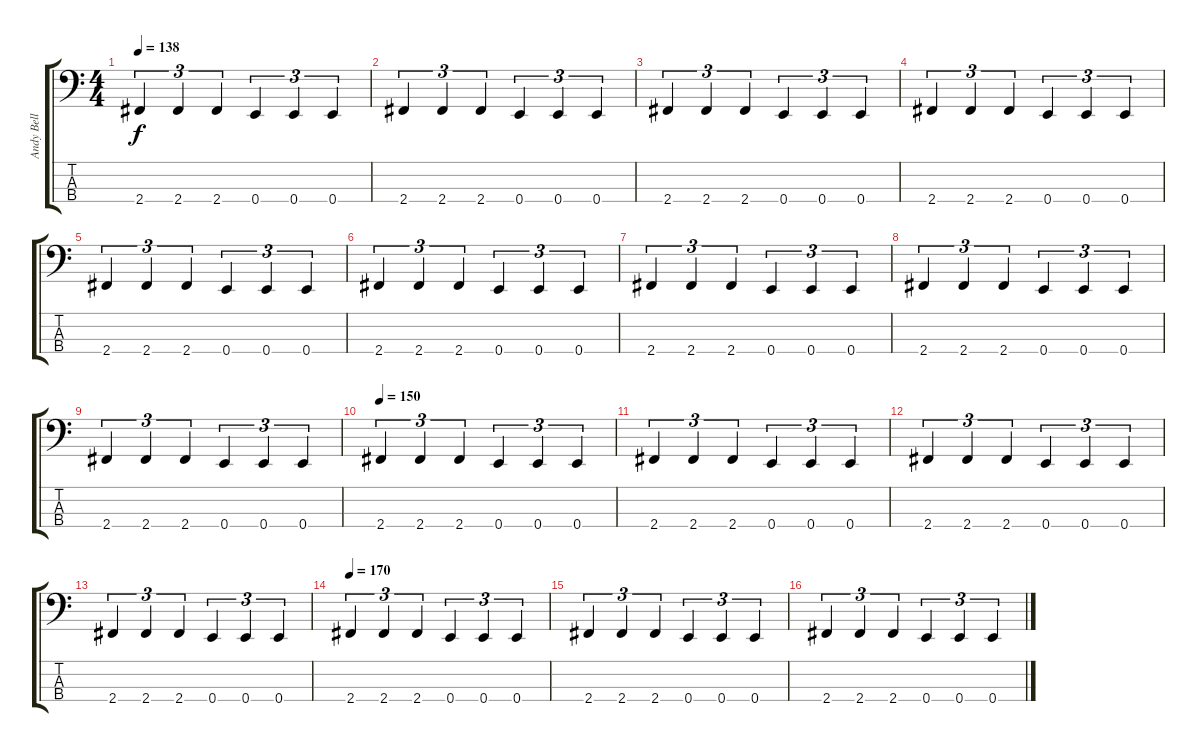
\track ("Andy Bell" "Andy Bell") {instrument electricbasspick}
\staff {score tabs}
\tuning (G2 D2 A1 E1) {hide}
\ts (4 4)
\tempo 138
\clef f4
\ks c
2.4.4{tu (3 2) dy f} 2.4.4{tu (3 2)} 2.4.4{tu (3 2)} 0.4.4{tu (3 2)} 0.4.4{tu (3 2)} 0.4.4{tu (3 2)} |
2.4.4{tu (3 2)} 2.4.4{tu (3 2)} 2.4.4{tu (3 2)} 0.4.4{tu (3 2)} 0.4.4{tu (3 2)} 0.4.4{tu (3 2)} |
2.4.4{tu (3 2)} 2.4.4{tu (3 2)} 2.4.4{tu (3 2)} 0.4.4{tu (3 2)} 0.4.4{tu (3 2)} 0.4.4{tu (3 2)} |
2.4.4{tu (3 2)} 2.4.4{tu (3 2)} 2.4.4{tu (3 2)} 0.4.4{tu (3 2)} 0.4.4{tu (3 2)} 0.4.4{tu (3 2)} |
2.4.4{tu (3 2)} 2.4.4{tu (3 2)} 2.4.4{tu (3 2)} 0.4.4{tu (3 2)} 0.4.4{tu (3 2)} 0.4.4{tu (3 2)} |
2.4.4{tu (3 2)} 2.4.4{tu (3 2)} 2.4.4{tu (3 2)} 0.4.4{tu (3 2)} 0.4.4{tu (3 2)} 0.4.4{tu (3 2)} |
2.4.4{tu (3 2)} 2.4.4{tu (3 2)} 2.4.4{tu (3 2)} 0.4.4{tu (3 2)} 0.4.4{tu (3 2)} 0.4.4{tu (3 2)} |
2.4.4{tu (3 2)} 2.4.4{tu (3 2)} 2.4.4{tu (3 2)} 0.4.4{tu (3 2)} 0.4.4{tu (3 2)} 0.4.4{tu (3 2)} |
2.4.4{tu (3 2)} 2.4.4{tu (3 2)} 2.4.4{tu (3 2)} 0.4.4{tu (3 2)} 0.4.4{tu (3 2)} 0.4.4{tu (3 2)} |
\tempo 150
2.4.4{tu (3 2)} 2.4.4{tu (3 2)} 2.4.4{tu (3 2)} 0.4.4{tu (3 2)} 0.4.4{tu (3 2)} 0.4.4{tu (3 2)} |
2.4.4{tu (3 2)} 2.4.4{tu (3 2)} 2.4.4{tu (3 2)} 0.4.4{tu (3 2)} 0.4.4{tu (3 2)} 0.4.4{tu (3 2)} |
2.4.4{tu (3 2)} 2.4.4{tu (3 2)} 2.4.4{tu (3 2)} 0.4.4{tu (3 2)} 0.4.4{tu (3 2)} 0.4.4{tu (3 2)} |
2.4.4{tu (3 2)} 2.4.4{tu (3 2)} 2.4.4{tu (3 2)} 0.4.4{tu (3 2)} 0.4.4{tu (3 2)} 0.4.4{tu (3 2)} |
\tempo 170
2.4.4{tu (3 2)} 2.4.4{tu (3 2)} 2.4.4{tu (3 2)} 0.4.4{tu (3 2)} 0.4.4{tu (3 2)} 0.4.4{tu (3 2)} |
2.4.4{tu (3 2)} 2.4.4{tu (3 2)} 2.4.4{tu (3 2)} 0.4.4{tu (3 2)} 0.4.4{tu (3 2)} 0.4.4{tu (3 2)} |
2.4.4{tu (3 2)} 2.4.4{tu (3 2)} 2.4.4{tu (3 2)} 0.4.4{tu (3 2)} 0.4.4{tu (3 2)} 0.4.4{tu (3 2)}
